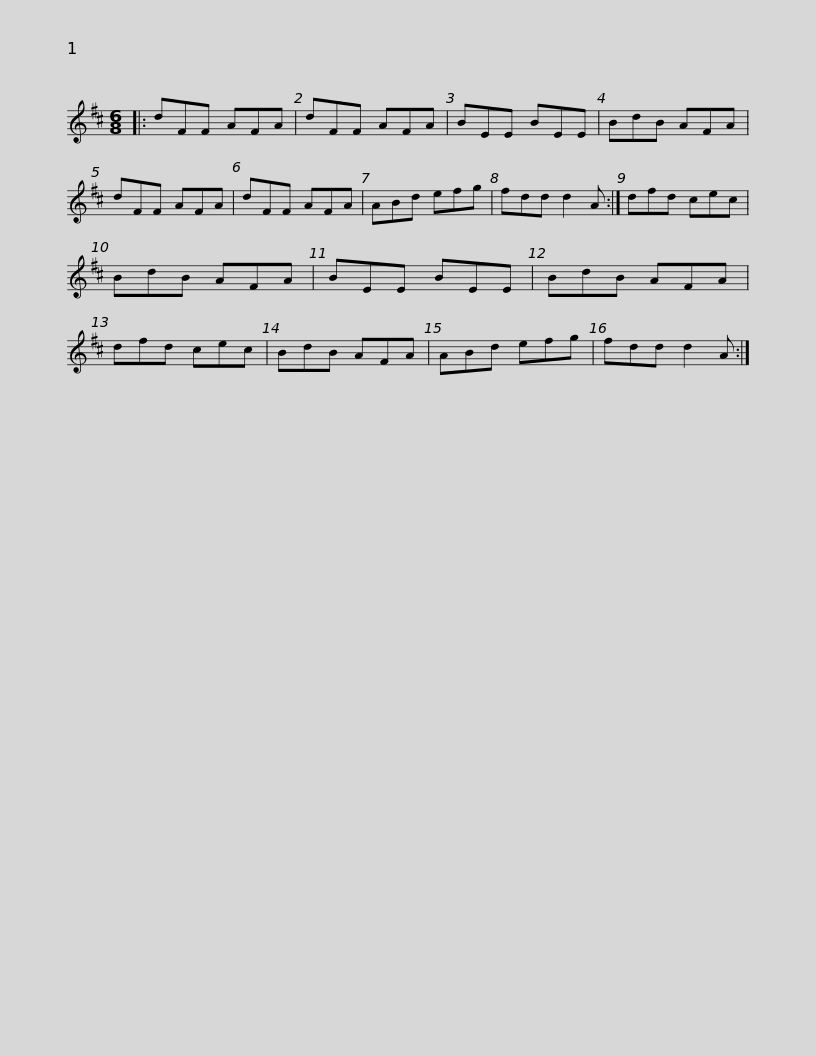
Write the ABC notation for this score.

X:1
L:1/8
M:6/8
I:linebreak $
K:D
V:1 treble
V:1
|: dFF AFA | dFF AFA | BEE BEE | BdB AFA | dFF AFA | %5
 dFF AFA | ABd efg |$ fdd d2 A :| dfd cec | BdB AFA | %10
 BEE BEE | BdB AFA | dfd cec | BdB AFA |$ ABd efg | %15
 fdd d2 A :| %16
